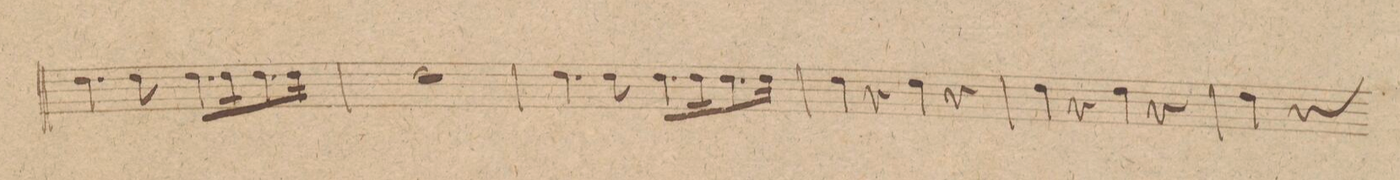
**kern	**dynam
*I"Corno. 1mo in D.	*
*clefG2	*
*k[f#c#]	*
*met(c|)	*
*M2/2	*
4.e\	.
8e\	.
8.e\L	.
16e\K	.
8.e\	.
16e\Jk	.
=45	=45
1e	.
=46	=46
4.e\	.
8e\	.
8.e\L	.
16e\K	.
8.e\	.
16e\Jk	.
=47	=47
4e\	.
4r	.
4e\	.
4r	.
=48	=48
4e\	.
4r	.
4e\	.
4r	.
=49	=49
4e\	.
4r	.
*-	*-
